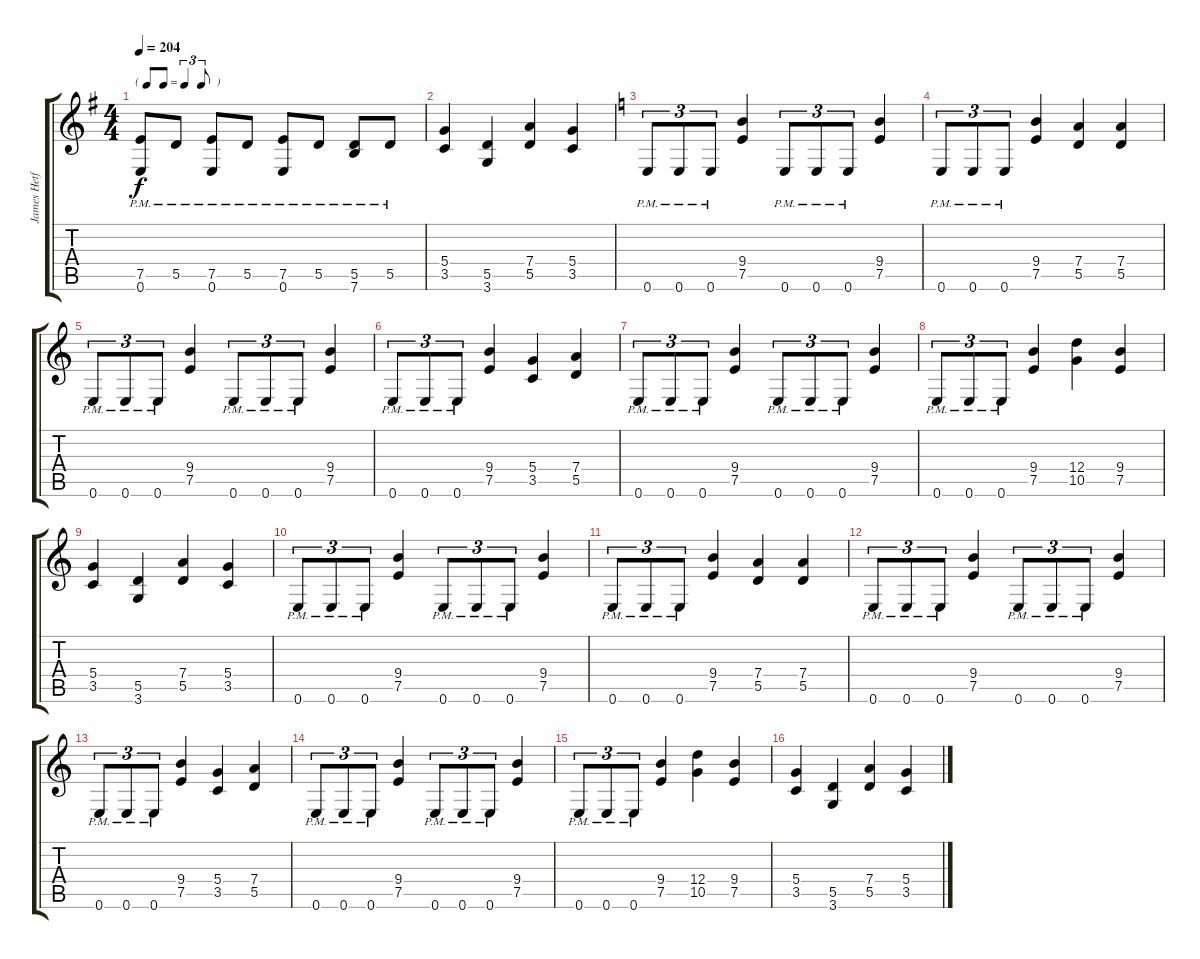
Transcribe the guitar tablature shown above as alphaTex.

\track ("James Hetfield" "James Hetf") {instrument distortionguitar}
\staff {score tabs}
\tuning (E4 B3 G3 D3 A2 E2) {hide}
\ts (4 4)
\tf triplet8th
\tempo 204
\clef g2
\ks eminor
(7.5{pm} 0.6{pm}).8{dy f} 5.5{pm}.8 (7.5{pm} 0.6{pm}).8 5.5{pm}.8 (7.5{pm} 0.6{pm}).8 5.5{pm}.8 (5.5{pm} 7.6{pm}).8 5.5{pm}.8 |
(5.4 3.5).4 (5.5 3.6).4 (7.4 5.5).4 (5.4 3.5).4 |
\ks c
0.6{pm}.8{tu (3 2)} 0.6{pm}.8{tu (3 2)} 0.6{pm}.8{tu (3 2)} (9.4 7.5).4 0.6{pm}.8{tu (3 2)} 0.6{pm}.8{tu (3 2)} 0.6{pm}.8{tu (3 2)} (9.4 7.5).4 |
0.6{pm}.8{tu (3 2)} 0.6{pm}.8{tu (3 2)} 0.6{pm}.8{tu (3 2)} (9.4 7.5).4 (7.4 5.5).4 (7.4 5.5).4 |
0.6{pm}.8{tu (3 2)} 0.6{pm}.8{tu (3 2)} 0.6{pm}.8{tu (3 2)} (9.4 7.5).4 0.6{pm}.8{tu (3 2)} 0.6{pm}.8{tu (3 2)} 0.6{pm}.8{tu (3 2)} (9.4 7.5).4 |
0.6{pm}.8{tu (3 2)} 0.6{pm}.8{tu (3 2)} 0.6{pm}.8{tu (3 2)} (9.4 7.5).4 (5.4 3.5).4 (7.4 5.5).4 |
0.6{pm}.8{tu (3 2)} 0.6{pm}.8{tu (3 2)} 0.6{pm}.8{tu (3 2)} (9.4 7.5).4 0.6{pm}.8{tu (3 2)} 0.6{pm}.8{tu (3 2)} 0.6{pm}.8{tu (3 2)} (9.4 7.5).4 |
0.6{pm}.8{tu (3 2)} 0.6{pm}.8{tu (3 2)} 0.6{pm}.8{tu (3 2)} (9.4 7.5).4 (12.4 10.5).4 (9.4 7.5).4 |
(5.4 3.5).4 (5.5 3.6).4 (7.4 5.5).4 (5.4 3.5).4 |
0.6{pm}.8{tu (3 2)} 0.6{pm}.8{tu (3 2)} 0.6{pm}.8{tu (3 2)} (9.4 7.5).4 0.6{pm}.8{tu (3 2)} 0.6{pm}.8{tu (3 2)} 0.6{pm}.8{tu (3 2)} (9.4 7.5).4 |
0.6{pm}.8{tu (3 2)} 0.6{pm}.8{tu (3 2)} 0.6{pm}.8{tu (3 2)} (9.4 7.5).4 (7.4 5.5).4 (7.4 5.5).4 |
0.6{pm}.8{tu (3 2)} 0.6{pm}.8{tu (3 2)} 0.6{pm}.8{tu (3 2)} (9.4 7.5).4 0.6{pm}.8{tu (3 2)} 0.6{pm}.8{tu (3 2)} 0.6{pm}.8{tu (3 2)} (9.4 7.5).4 |
0.6{pm}.8{tu (3 2)} 0.6{pm}.8{tu (3 2)} 0.6{pm}.8{tu (3 2)} (9.4 7.5).4 (5.4 3.5).4 (7.4 5.5).4 |
0.6{pm}.8{tu (3 2)} 0.6{pm}.8{tu (3 2)} 0.6{pm}.8{tu (3 2)} (9.4 7.5).4 0.6{pm}.8{tu (3 2)} 0.6{pm}.8{tu (3 2)} 0.6{pm}.8{tu (3 2)} (9.4 7.5).4 |
0.6{pm}.8{tu (3 2)} 0.6{pm}.8{tu (3 2)} 0.6{pm}.8{tu (3 2)} (9.4 7.5).4 (12.4 10.5).4 (9.4 7.5).4 |
(5.4 3.5).4 (5.5 3.6).4 (7.4 5.5).4 (5.4 3.5).4
